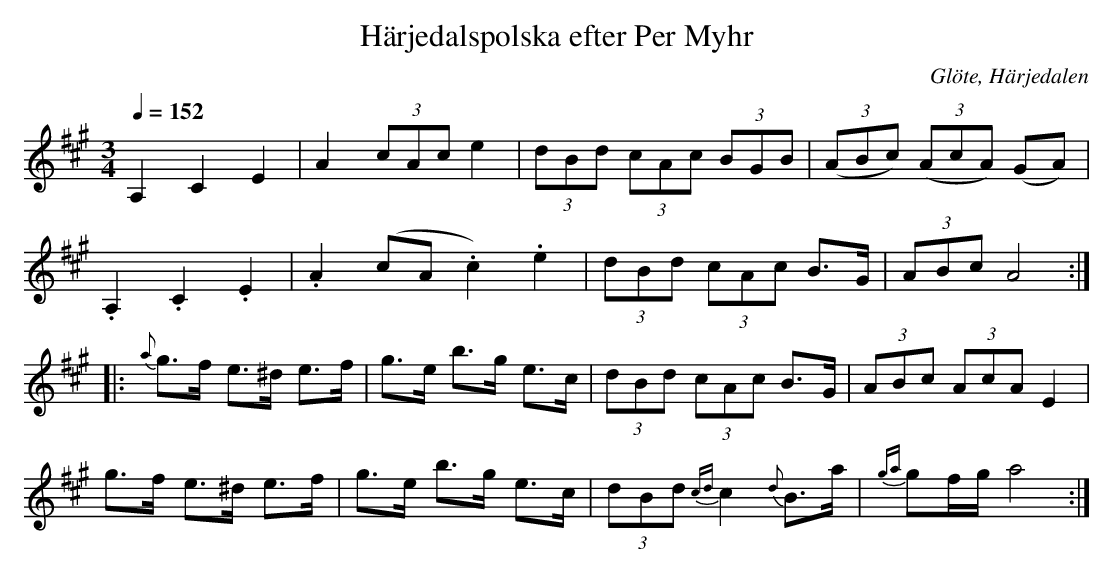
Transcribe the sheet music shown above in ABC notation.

X:1
T:Härjedalspolska efter Per Myhr
O:Glöte, Härjedalen
M:3/4
L:1/8
Q:1/4=152
K:A
A,2 C2 E2|A2 (3cAc e2|(3dBd (3cAc (3BGB|((3ABc) ((3AcA) (GA)|!
.A,2 .C2 .E2|.A2 (cA.c2) .e2|(3dBd (3cAc B>G|(3ABc A4::!
{a}g>f e>^d e>f|g>e b>g e>c|(3dBd (3cAc B>G|(3ABc (3AcA E2|!
g>f e>^d e>f|g>e b>g e>c|(3dBd {cd}c2 {d}B>a|{ga}gf/g/ a4:|]
